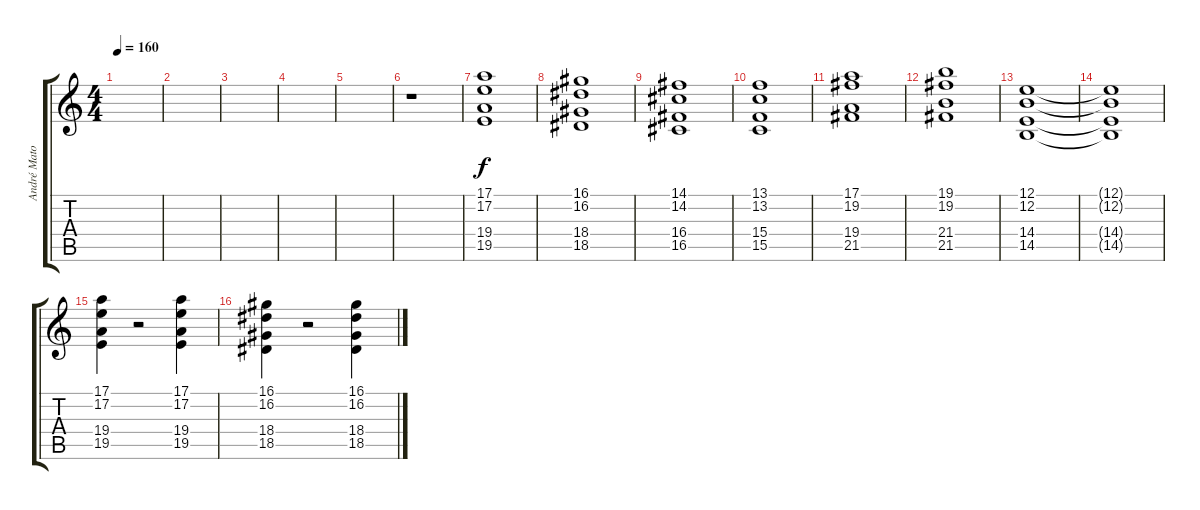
\track ("André Matos Keyboards" "André Mato") {instrument stringensemble1}
\staff {score tabs}
\tuning (E4 B3 G3 D3 A2 E2) {hide}
\ts (4 4)
\tempo 160
\clef g2
\ks c
|
|
|
|
|
r.1 |
(17.1 17.2 19.4 19.5).1 |
(16.1 16.2 18.4 18.5).1 |
(14.1 14.2 16.4 16.5).1 |
(13.1 13.2 15.4 15.5).1 |
(17.1 19.2 19.4 21.5).1 |
(19.1 19.2 21.4 21.5).1 |
(12.1 12.2 14.4 14.5).1 |
(12.1{t} 12.2{t} 14.4{t} 14.5{t}).1 |
(17.1 17.2 19.4 19.5).4 r.2 (17.1 17.2 19.4 19.5).4 |
(16.1 16.2 18.4 18.5).4 r.2 (16.1 16.2 18.4 18.5).4
